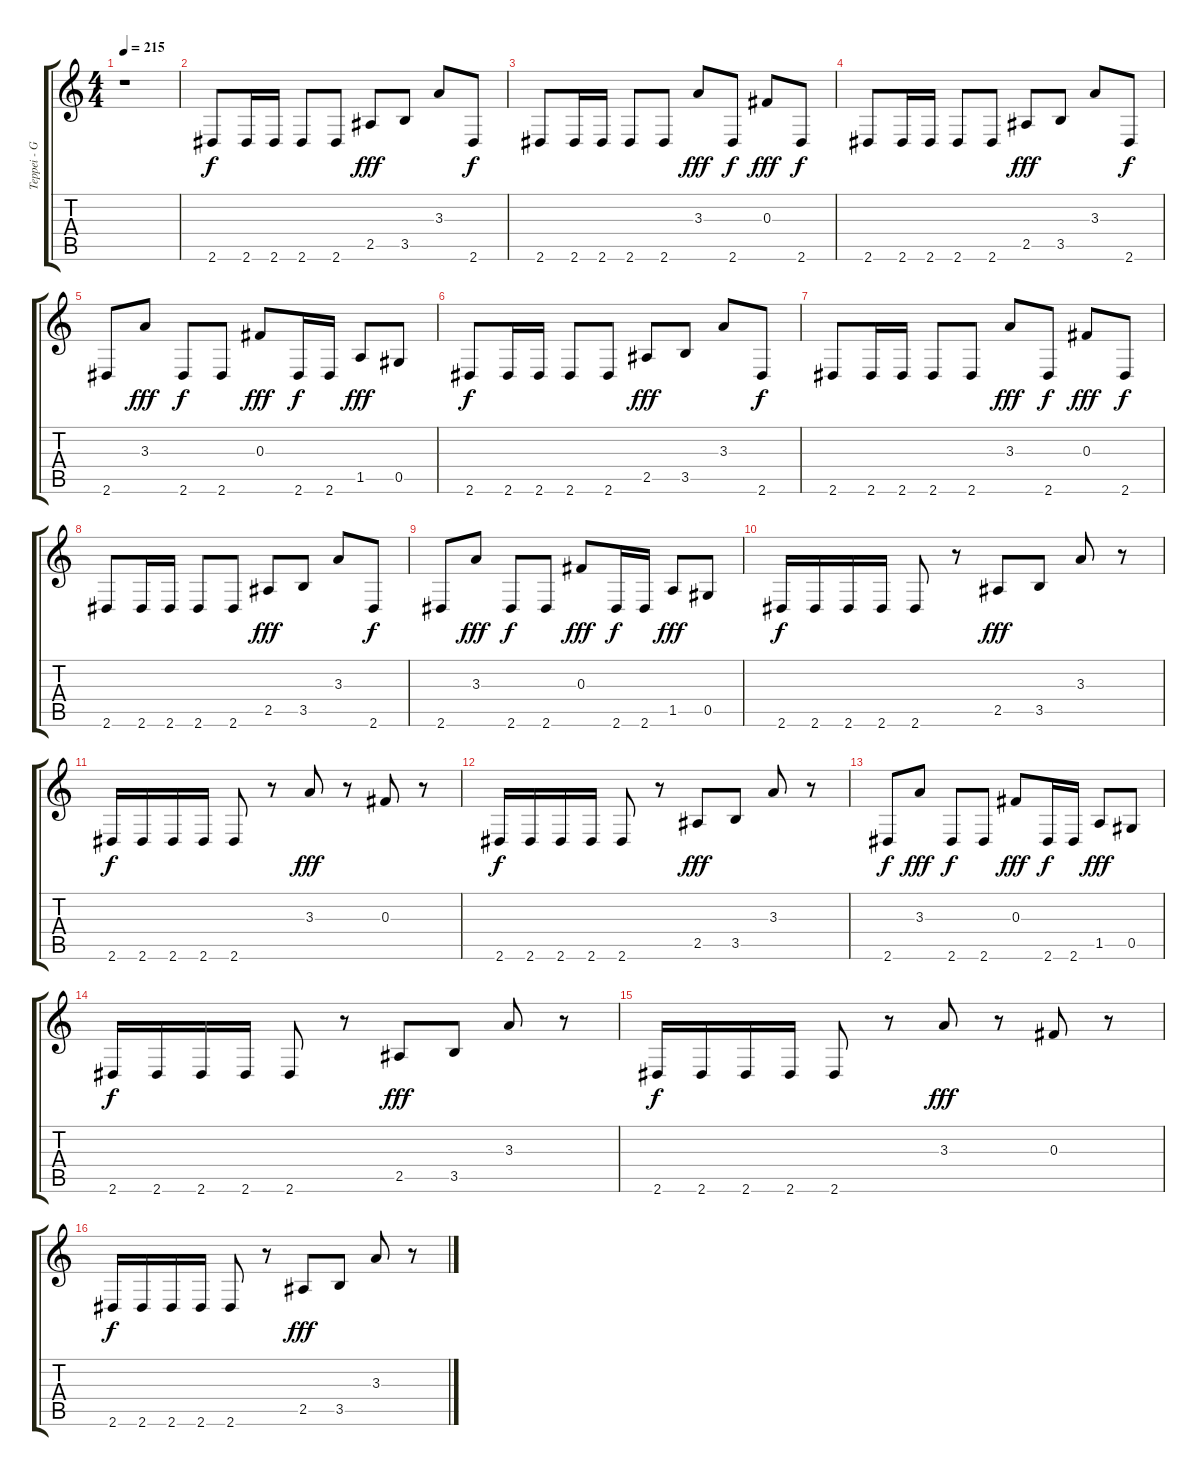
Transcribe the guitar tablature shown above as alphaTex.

\track ("Teppei - Guitar" "Teppei - G") {instrument distortionguitar}
\staff {score tabs}
\tuning (Eb4 Bb3 Gb3 Db3 Ab2 Db2) {hide}
\ts (4 4)
\tempo 215
\clef g2
\ks c
r.1{dy f instrument distortionguitar} |
2.6.8{instrument electricguitarmuted} 2.6.16 2.6.16 2.6.8 2.6.8 2.5.8{dy fff instrument distortionguitar} 3.5.8 3.3.8 2.6.8{dy f instrument electricguitarmuted} |
2.6.8 2.6.16 2.6.16 2.6.8 2.6.8 3.3.8{dy fff instrument distortionguitar} 2.6.8{dy f instrument electricguitarmuted} 0.3.8{dy fff instrument distortionguitar} 2.6.8{dy f instrument electricguitarmuted} |
2.6.8{instrument electricguitarmuted} 2.6.16 2.6.16 2.6.8 2.6.8 2.5.8{dy fff instrument distortionguitar} 3.5.8 3.3.8 2.6.8{dy f instrument electricguitarmuted} |
2.6.8 3.3.8{dy fff instrument distortionguitar} 2.6.8{dy f instrument electricguitarmuted} 2.6.8 0.3.8{dy fff instrument distortionguitar} 2.6.16{dy f instrument electricguitarmuted} 2.6.16 1.5.8{dy fff instrument distortionguitar} 0.5.8 |
2.6.8{dy f instrument electricguitarmuted} 2.6.16 2.6.16 2.6.8 2.6.8 2.5.8{dy fff instrument distortionguitar} 3.5.8 3.3.8 2.6.8{dy f instrument electricguitarmuted} |
2.6.8 2.6.16 2.6.16 2.6.8 2.6.8 3.3.8{dy fff instrument distortionguitar} 2.6.8{dy f instrument electricguitarmuted} 0.3.8{dy fff instrument distortionguitar} 2.6.8{dy f instrument electricguitarmuted} |
2.6.8{instrument electricguitarmuted} 2.6.16 2.6.16 2.6.8 2.6.8 2.5.8{dy fff instrument distortionguitar} 3.5.8 3.3.8 2.6.8{dy f instrument electricguitarmuted} |
2.6.8 3.3.8{dy fff instrument distortionguitar} 2.6.8{dy f instrument electricguitarmuted} 2.6.8 0.3.8{dy fff instrument distortionguitar} 2.6.16{dy f instrument electricguitarmuted} 2.6.16 1.5.8{dy fff instrument distortionguitar} 0.5.8 |
2.6.16{dy f instrument electricguitarmuted} 2.6.16 2.6.16 2.6.16 2.6.8 r.8 2.5.8{dy fff instrument distortionguitar} 3.5.8 3.3.8 r.8{instrument electricguitarmuted} |
2.6.16{dy f} 2.6.16 2.6.16 2.6.16 2.6.8 r.8 3.3.8{dy fff instrument distortionguitar} r.8{instrument electricguitarmuted} 0.3.8{instrument distortionguitar} r.8{instrument electricguitarmuted} |
2.6.16{dy f instrument electricguitarmuted} 2.6.16 2.6.16 2.6.16 2.6.8 r.8 2.5.8{dy fff instrument distortionguitar} 3.5.8 3.3.8 r.8{instrument electricguitarmuted} |
2.6.8{dy f} 3.3.8{dy fff instrument distortionguitar} 2.6.8{dy f instrument electricguitarmuted} 2.6.8 0.3.8{dy fff instrument distortionguitar} 2.6.16{dy f instrument electricguitarmuted} 2.6.16 1.5.8{dy fff instrument distortionguitar} 0.5.8 |
2.6.16{dy f instrument electricguitarmuted} 2.6.16 2.6.16 2.6.16 2.6.8 r.8 2.5.8{dy fff instrument distortionguitar} 3.5.8 3.3.8 r.8{instrument electricguitarmuted} |
2.6.16{dy f} 2.6.16 2.6.16 2.6.16 2.6.8 r.8 3.3.8{dy fff instrument distortionguitar} r.8{instrument electricguitarmuted} 0.3.8{instrument distortionguitar} r.8{instrument electricguitarmuted} |
2.6.16{dy f instrument electricguitarmuted} 2.6.16 2.6.16 2.6.16 2.6.8 r.8 2.5.8{dy fff instrument distortionguitar} 3.5.8 3.3.8 r.8{instrument electricguitarmuted}
